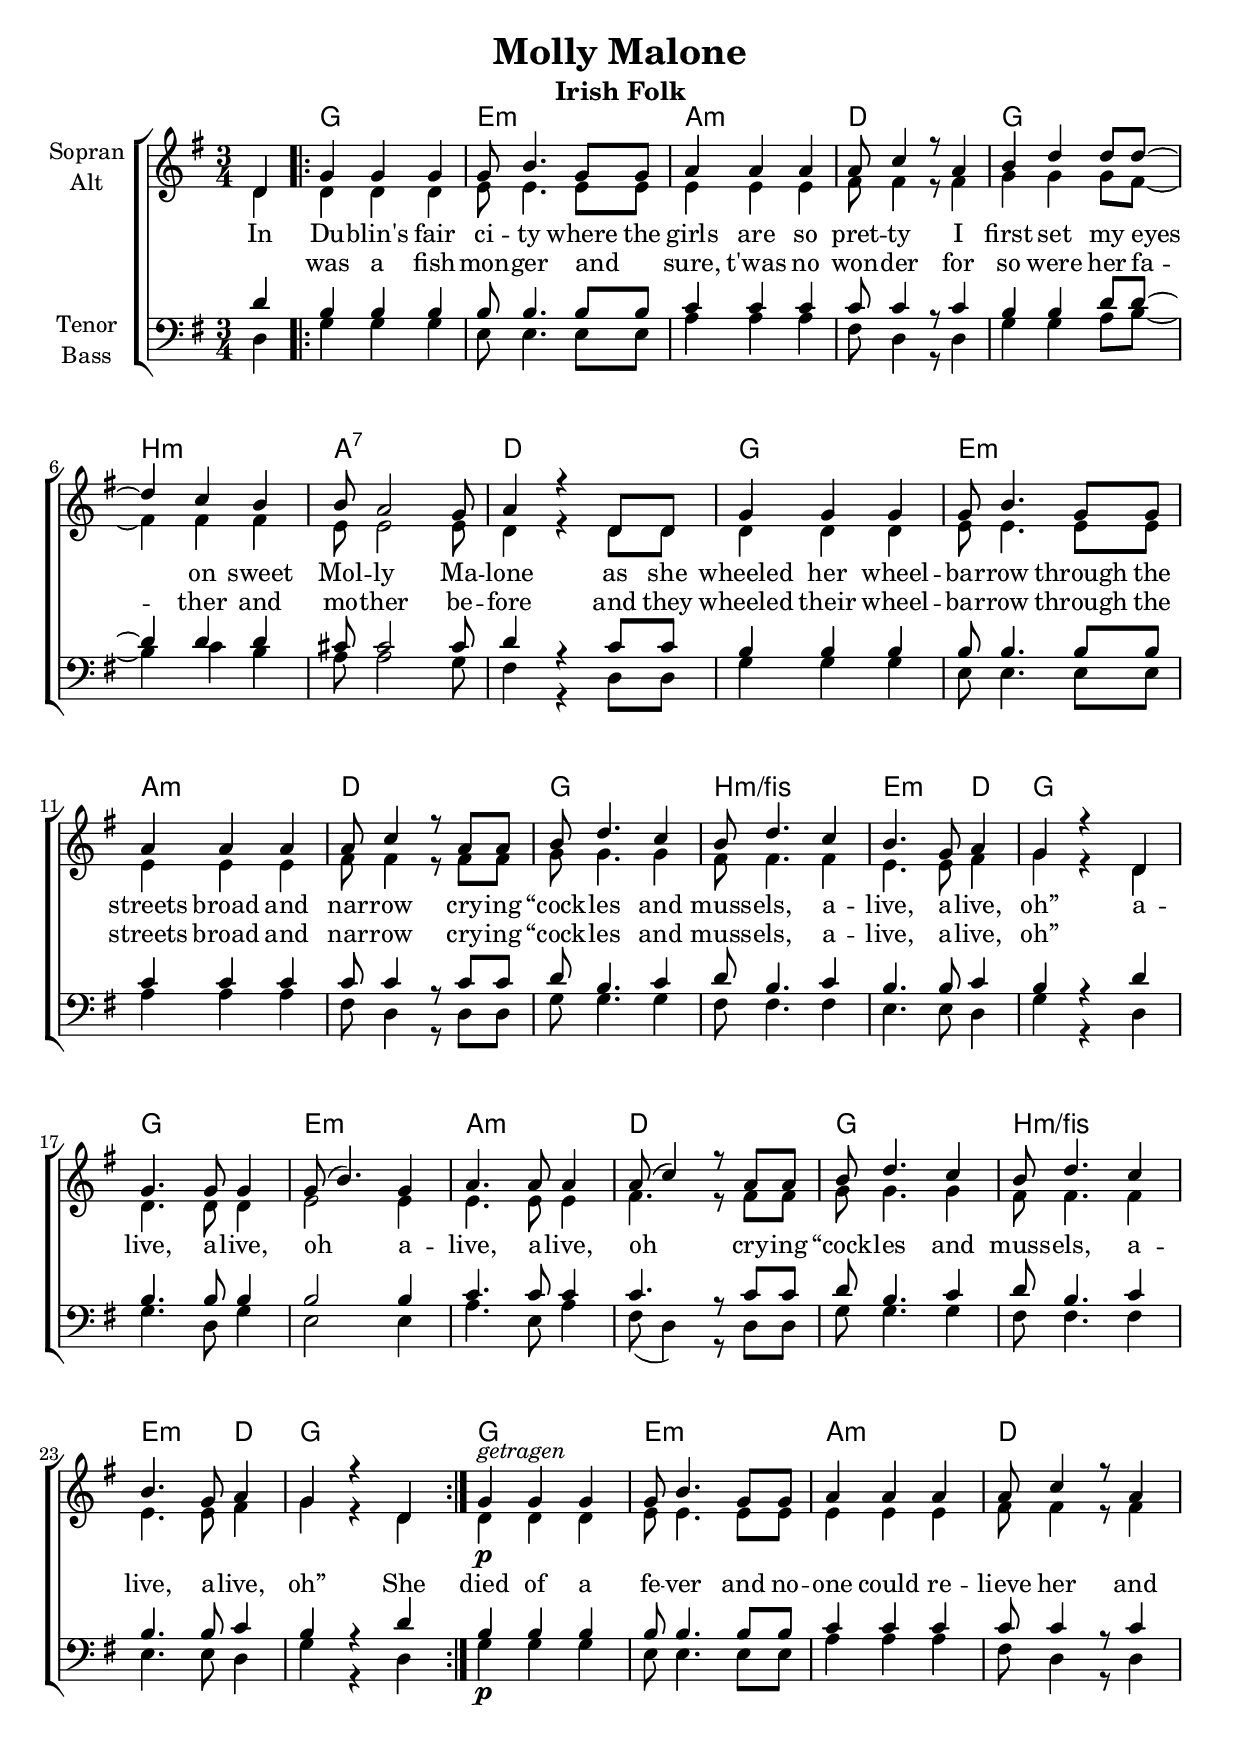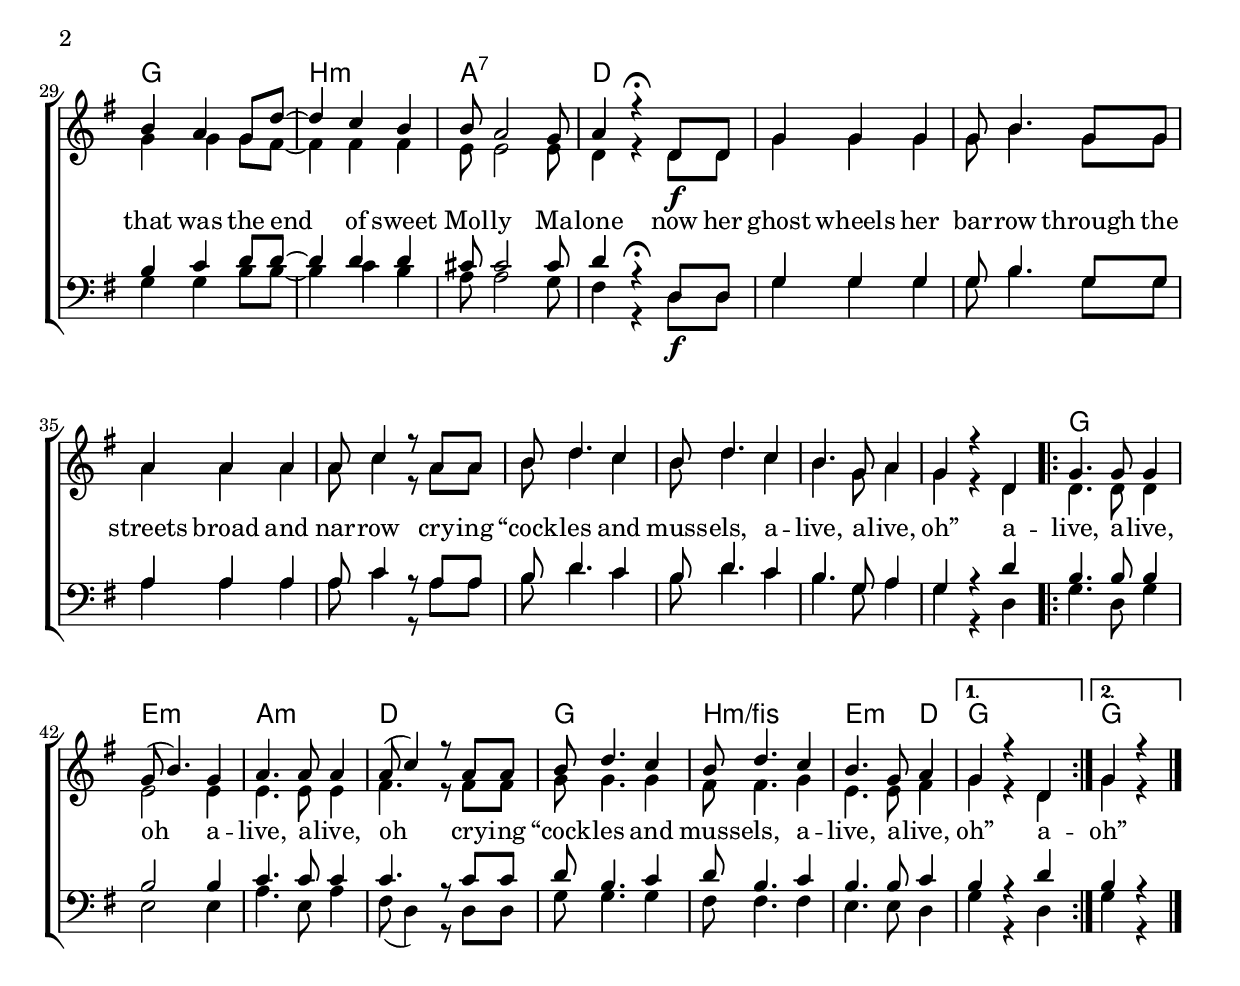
\version "2.19.80"

\header {
  title = "Molly Malone"
  subtitle = "Irish Folk"
}

global = {
  \key g \major
  \numericTimeSignature
  \time 3/4
  \partial 4
}

chordNames = \chordmode {
  \global
  \germanChords
  s4
  
  \repeat volta 2 {
  g2. e:m a:m d
  g b:m a:7 d
  g e:m a:m d
  g b:m/fis e2:m d4 g2.
  
  g e:m a:m d
  g b:m/fis e2:m d4 g2.
  }
  
  g2. e:m a:m d
  g b:m a:7 d
  s2. * 8
  
  \repeat volta 2 {
  g2. e:m a:m d
  g b:m/fis e2:m d4
  } \alternative {
    {  g2. }
    {  g2 }
  }
  \bar "|."
}

soprano = \relative c' {
  \global
  d4
  
  
  g g g
  g8 b4. g8 g
  a4 a a
  a8 c4 r8 a4
  
  b4 d d8 d~
  d4 c b
  b8 a2 g8
  a4 r d,8 d
  
  g4 g g
  g8 b4. g8 g
  a4 a a
  a8 c4 r8 a8 a
  
  b d4. c4
  b8 d4. c4
  b4. g8 a4
  g4 r d
  
  g4. g8 g4
  g8( b4.) g4
  a4. a8 a4
  a8( c4) r8 a8 a
  
  b d4. c4
  b8 d4. c4
  b4. g8 a4
  g4 r d
  
  
  g^\markup { \italic getragen } g g
  g8 b4. g8 g
  a4 a a
  a8 c4 r8 a4
  
  b4 a g8 d'~
  d4 c b
  b8 a2 g8
  a4 r\fermata d,8 d
  
  g4 g g
  g8 b4. g8 g
  a4 a a
  a8 c4 r8 a8 a
  
  b d4. c4
  b8 d4. c4
  b4. g8 a4
  g4 r d
  
  g4. g8 g4
  g8( b4.) g4
  a4. a8 a4
  a8( c4) r8 a8 a
  
  b d4. c4
  b8 d4. c4
  b4. g8 a4
  g4 r d
  
  g4 r
}

alto = \relative c' {
  \global
  d4
  
  d d d
  e8 e4. e8 e
  e4 e e
  fis8 fis4 r8 fis4
  
  g4 g g8 fis~
  fis4 fis fis
  e8 e2 e8 
  d4 r d8 d 
  
  d4 d d
  e8 e4. e8 e
  e4 e e
  fis8 fis4 r8 fis fis
  
  g8 g4. g4
  fis8 fis4. fis4
  e4. e8 fis4
  g4 r d
  
  d4. d8 d4
  e2 e4
  e4. e8 e4
  fis4. r8 fis fis
  
  g8 g4. g4
  fis8 fis4. fis4
  e4. e8 fis4
  g4 r d
  
  
  d\p d d
  e8 e4. e8 e
  e4 e e
  fis8 fis4 r8 fis4
  
  g4 g g8 fis~
  fis4 fis fis
  e8 e2 e8 
  d4 r d8\f d 
  
  g4 g g
  g8 b4. g8 g
  a4 a a
  a8 c4 r8 a8 a
  
  b d4. c4
  b8 d4. c4
  b4. g8 a4
  g4 r d
  
  d4. d8 d4
  e2 e4
  e4. e8 e4
  fis4. r8 fis fis
  
  g8 g4. g4
  fis8 fis4. g4
  e4. e8 fis4
  g4 r d
  
  g r4
}

tenor = \relative c' {
  \global
  d4
  
  b b b
  b8 b4. b8 b
  c4 c c
  c8 c4 r8 c4
  
  b4 b d8 d~
  d4 d d
  cis8 cis2 cis8
  d4 r c8 c
  
  b4 b b
  b8 b4. b8 b
  c4 c c
  c8 c4 r8 c c
  
  d8 b4. c4
  d8 b4. c4
  b4. b8 c4
  b4 r d
  
  b4. b8 b4
  b2 b4
  c4. c8 c4
  c4. r8 c c
  
  d8 b4. c4
  d8 b4. c4
  b4. b8 c4
  b4 r d
  
  
  b b b
  b8 b4. b8 b
  c4 c c
  c8 c4 r8 c4
  
  b4 c d8 d~
  d4 d d
  cis8 cis2 cis8
  d4 r\fermata d,8\f d
  
  g4 g g
  g8 b4. g8 g
  a4 a a
  a8 c4 r8 a8 a
  
  b d4. c4
  b8 d4. c4
  b4. g8 a4
  g4 r d'
  
  b4. b8 b4
  b2 b4
  c4. c8 c4
  c4. r8 c c
  
  d8 b4. c4
  d8 b4. c4
  b4. b8 c4
  b4 r d
  
  b4 r
}

bass = \relative c {
  \global
  d4
  
  g g g
  e8 e4. e8 e
  a4 a a
  fis8 d4 r8 d4
  
  g4 g a8 b~
  b4 c b
  a8 a2 g8
  fis4 r d8 d
  
  g4 g g
  e8 e4. e8 e
  a4 a a
  fis8 d4 r8 d d
  
  g8 g4. g4
  fis8 fis4. fis4
  e4. e8 d4
  g r d
  
  g4. d8 g4
  e2 e4
  a4. e8 a4
  fis8( d4) r8 d d
  
  g8 g4. g4
  fis8 fis4. fis4
  e4. e8 d4
  g r d
  
  
  g\p g g
  e8 e4. e8 e
  a4 a a
  fis8 d4 r8 d4
  
  g4 g b8 b~
  b4 c b
  a8 a2 g8
  fis4 r d8 d
  
  g4 g g
  g8 b4. g8 g
  a4 a a
  a8 c4 r8 a8 a
  
  b d4. c4
  b8 d4. c4
  b4. g8 a4
  g4 r d
  
  g4. d8 g4
  e2 e4
  a4. e8 a4
  fis8( d4) r8 d d
  
  g8 g4. g4
  fis8 fis4. fis4
  e4. e8 d4
  g r d
  
  g r
}

verse = \lyricmode {
  In Du -- blin's fair ci -- ty
  where the girls are so pret -- ty
  I first set my eyes on sweet Mol -- ly Ma -- lone
  as she wheeled her wheel -- bar -- row
  through the streets broad and nar -- row
  cry -- ing “cock -- les and muss -- els, a -- live, a -- live, oh”

  a -- live, a -- live, oh
  a -- live, a -- live, oh
  cry -- ing “cock -- les and muss -- els, a -- live, a -- live, oh”
  
  She died of a fe -- ver
  and no -- one could re -- lieve her
  and that was the end of sweet Mol -- ly Ma -- lone
  now her ghost wheels her bar -- row
  through the streets broad and nar -- row
  cry -- ing “cock -- les and muss -- els, a -- live, a -- live, oh”
  
  a -- live, a -- live, oh
  a -- live, a -- live, oh
  cry -- ing “cock -- les and muss -- els, a -- live, a -- live, oh”
  a -- oh”
}

verseTwo = \lyricmode {
  _ was a fish -- mon -- ger
  and _ sure, t'was no won -- der
  for so were her fa -- ther and mo -- ther be -- fore
  and they wheeled their wheel -- bar -- row
  through the streets broad and nar -- row
  cry -- ing “cock -- les and muss -- els, a -- live, a -- live, oh”
}

chordsPart = \new ChordNames \chordNames

choirPart = \new ChoirStaff <<
  \new Staff \with {
    instrumentName = \markup \center-column { "Sopran" "Alt" }
  } <<
    \new Voice = "soprano" { \voiceOne \soprano }
    \new Voice = "alto" { \voiceTwo \alto }
  >>
  \new Lyrics \with {
    \override VerticalAxisGroup #'staff-affinity = #CENTER
  } \lyricsto "soprano" \verse
  \new Lyrics \with {
    \override VerticalAxisGroup #'staff-affinity = #CENTER
  } \lyricsto "soprano" \verseTwo
  \new Staff \with {
    instrumentName = \markup \center-column { "Tenor" "Bass" }
  } <<
    \clef bass
    \new Voice = "tenor" { \voiceOne \tenor }
    \new Voice = "bass" { \voiceTwo \bass }
  >>
>>

\score {
  <<
    \chordsPart
    \choirPart
  >>
  \layout { }
  \midi {
    \tempo 4=120
  }
}
